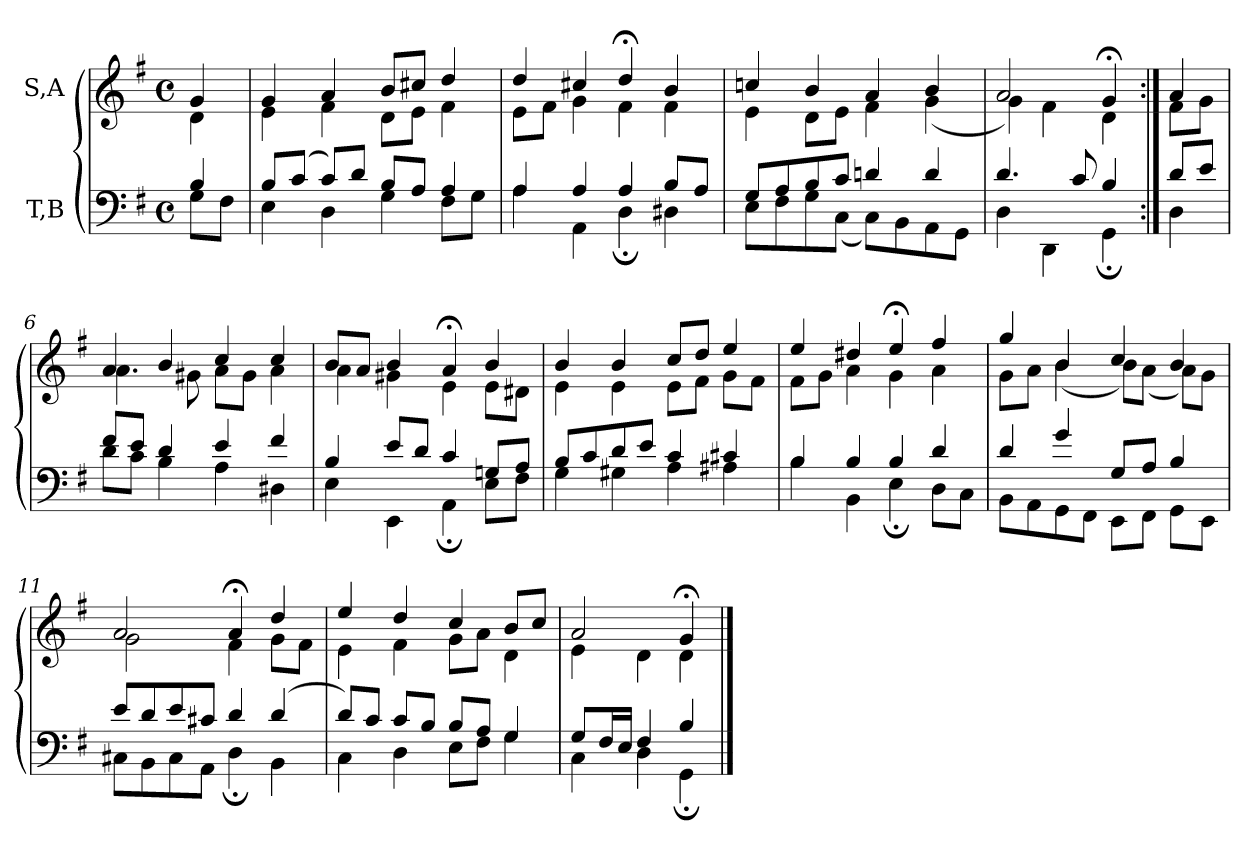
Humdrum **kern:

**kern	**kern
*part2	*part1
*staff2	*staff1
*I"T,B	*I"S,A
*clefF4	*clefG2
*k[f#]	*k[f#]
*M4/4	*M4/4
*met(c)	*met(c)
=	=
*^	*^
4B	8GL	4g	4d
.	8F#J	.	.
=1	=1	=1	=1
8BL	4E	4g	4e
(>8cJ	.	.	.
8cL)	4D	4a	4f#
8dJ	.	.	.
8BL	4G	8bL	8dL
8AJ	.	8cc#XJ	8eJ
4A	8F#L	4dd	4f#
.	8GJ	.	.
=2	=2	=2	=2
4A	4A	4dd	8eL
.	.	.	8f#J
4A	4AA	4cc#X	4g
4A	4D;	4dd;<	4f#
8BL	4D#X	4b	4f#
8AJ	.	.	.
=3	=3	=3	=3
8GL	8EL	4ccn	4e
8A	8F#	.	.
8B	8G	4b	8dL
8cJ	(<8CJ	.	8eJ
4dn	8CL)	4a	4f#
.	8BB	.	.
4d	8AA	4b	(<4g
.	8GGJ	.	.
=154	=154	=154	=154
4.d	4D	2a	4g)
.	4DD	.	4f#
8c	.	.	.
4B	4GG;	4g;<	4d
=155:|!	=155:|!	=155:|!	=155:|!
8dL	4D	4a	8f#L
8eJ	.	.	8gJ
=6	=6	=6	=6
8f#L	8dL	4a	4.a
8eJ	8cJ	.	.
4d	4B	4b	.
.	.	.	8g#X
4e	4A	4cc	8aL
.	.	.	8g#J
4f#	4D#X	4cc	4a
=7	=7	=7	=7
4B	4E	8bL	4a
.	.	8aJ	.
8eL	4EE	4b	4g#X
8dJ	.	.	.
4c	4AA;	4a;<	4e
8GnL	8EL	4b	8eL
8AJ	8F#J	.	8d#XJ
=8	=8	=8	=8
8BL	4G	4b	4e
8c	.	.	.
8d	4G#X	4b	4e
8eJ	.	.	.
4c	4A	8ccL	8eL
.	.	8ddJ	8f#J
4c#X	4A#X	4ee	8gL
.	.	.	8f#J
=9	=9	=9	=9
4B	4B	4ee	8f#L
.	.	.	8gJ
4B	4BB	4dd#X	4a
4B	4E;	4ee;<	4g
4d	8DL	4ff#	4a
.	8CJ	.	.
=10	=10	=10	=10
4d	8BBL	4gg	8gL
.	8AA	.	8aJ
4g	8GG	4b	(<4b
.	8FF#J	.	.
8GL	8EEL	4cc	8bL)
8AJ	8FF#J	.	(<8aJ
4B	8GGL	4b	8aL)
.	8EEJ	.	8gJ
=11	=11	=11	=11
8eL	8C#XL	2a	2g
8d	8BB	.	.
8e	8C#	.	.
8c#XJ	8AAJ	.	.
4d	4D;	4a;<	4f#
(>4d	4BB	4dd	8gL
.	.	.	8f#J
=12	=12	=12	=12
8dL)	4C	4ee	4e
8cJ	.	.	.
8cL	4D	4dd	4f#
8BJ	.	.	.
8BL	8EL	4cc	8gL
8AJ	8F#J	.	8aJ
4G	4G	8bL	4d
.	.	8ccJ	.
=163	=163	=163	=163
8GL	4C	2a	4e
16F#L	.	.	.
16EJJ	.	.	.
4F#	4D	.	4d
4B	4GG;	4g;<	4d
*v	*v	*	*
*	*v	*v
==	==
*-	*-
